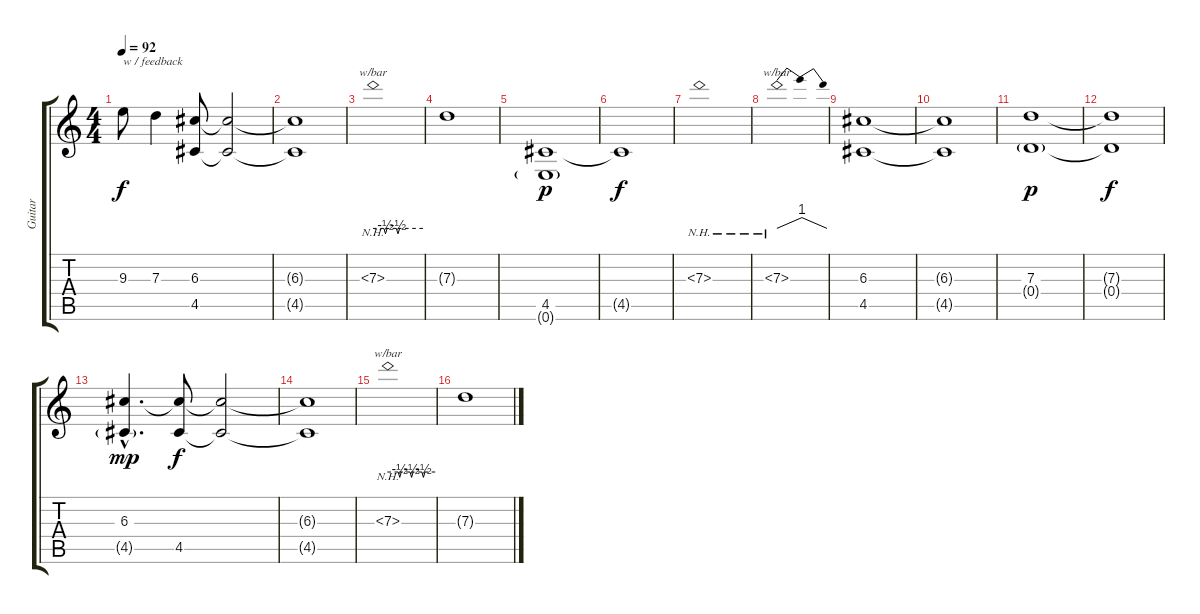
\track ("Guitar" "Guitar") {instrument overdrivenguitar}
\staff {score tabs}
\tuning (E4 B3 G3 D3 A2 E2) {hide}
\ts (4 4)
\tempo 92
\clef g2
\ks c
9.3.8{txt "w / feedback" dy f instrument overdrivenguitar} 7.3.4 (6.3 4.5).8 (6.3{t} 4.5{t}).2 |
(6.3{t} 4.5{t}).1 |
7.3{nh}.1{tbe (custom default 0 0 13 0 15 -2 17 0 28 0 30 -2 32 0 60 0)} |
7.3{t}.1 |
(4.5 0.6{g}).1{dy p} |
4.5{t}.1{dy f} |
7.3{nh}.1 |
7.3{nh}.1{tbe (dip default 0 0 30 4 46 4 60 0)} |
(6.3 4.5).1 |
(6.3{t} 4.5{t}).1 |
(7.3 0.4{g}).1{dy p} |
(7.3{t} 0.4{t}).1{dy f} |
(6.3{hac} 4.5{g hac}).4{d dy mp} (6.3{t} 4.5).8{dy f} (6.3{t} 4.5{t}).2 |
(6.3{t} 4.5{t}).1 |
7.3{nh}.1{tbe (custom default 0 0 13 0 15 -2 17 0 28 0 30 -2 32 0 43 0 45 -2 47 0 60 0)} |
7.3{t}.1
